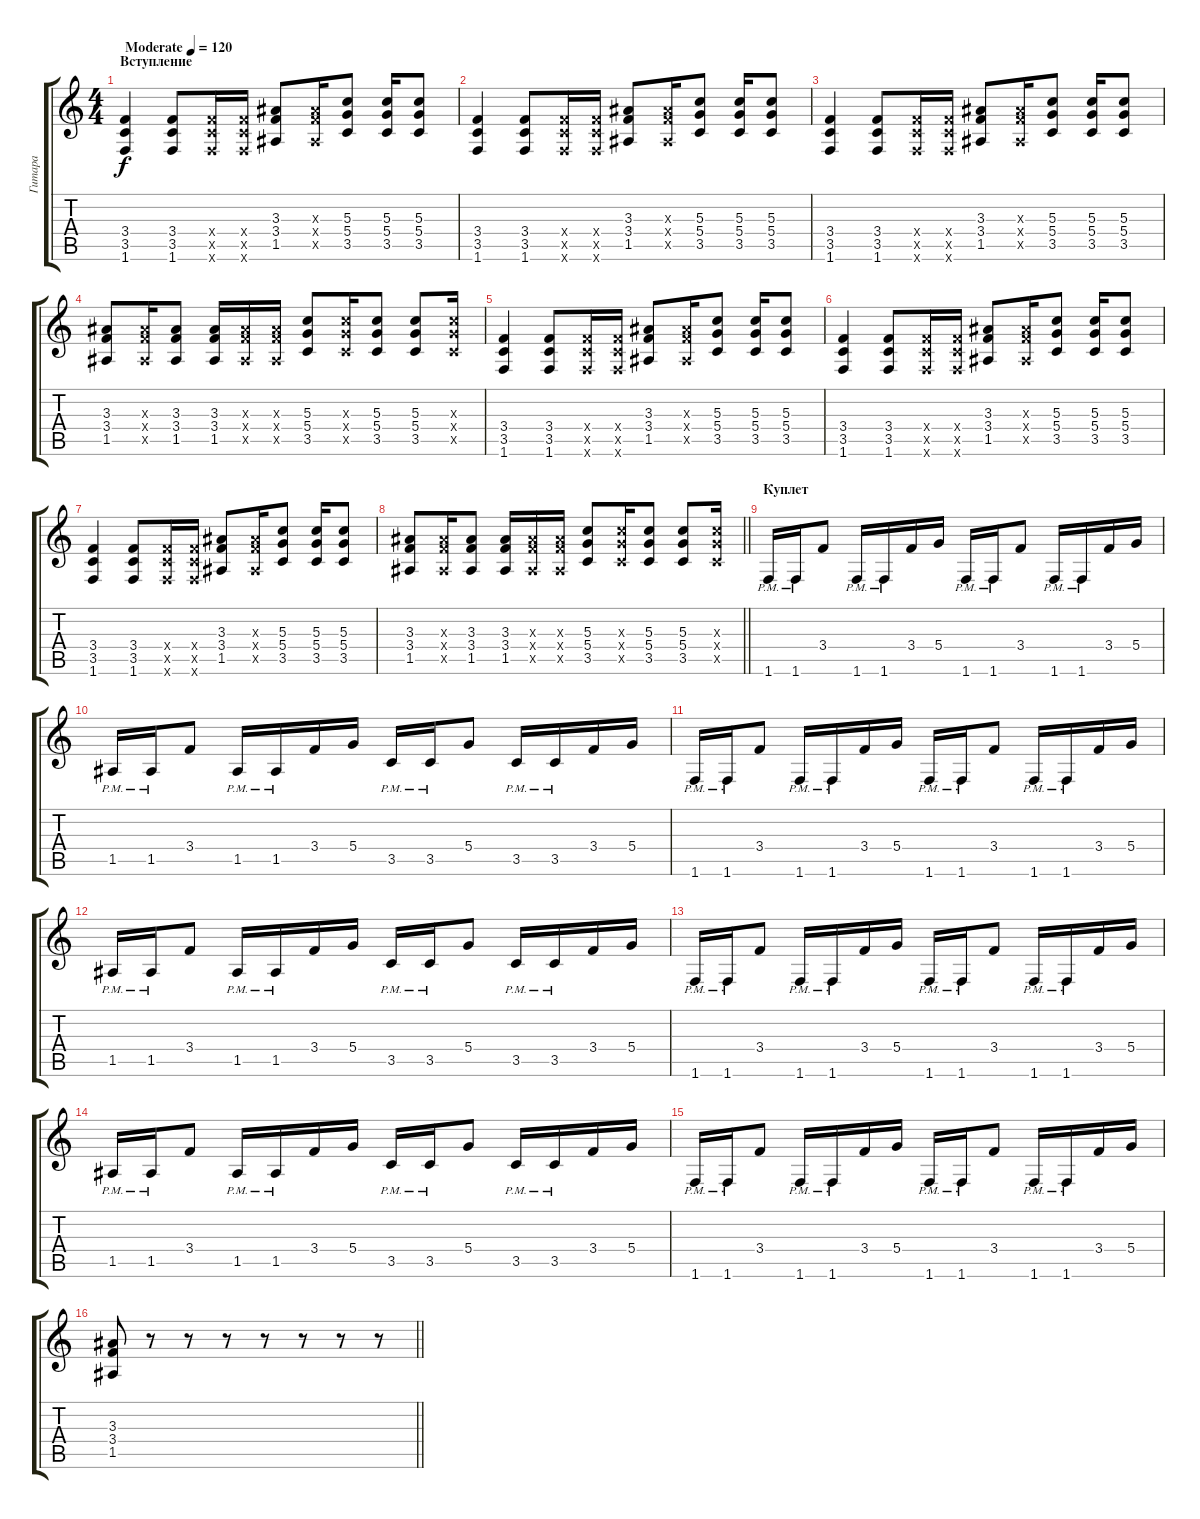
\track ("Гитара" "Гитара") {instrument overdrivenguitar}
\staff {score tabs}
\tuning (E4 B3 G3 D3 A2 E2) {hide}
\ts (4 4)
\section ("" "Вступление")
\tempo (120 "Moderate")
\clef g2
\ks c
(3.4 3.5 1.6).4{dy f instrument overdrivenguitar} (3.4 3.5 1.6).8 (3.4{x} 3.5{x} 1.6{x}).16 (3.4{x} 3.5{x} 1.6{x}).16 (3.3 3.4 1.5).8 (3.3{x} 3.4{x} 1.5{x}).16 (5.3 5.4 3.5).8 (5.3 5.4 3.5).16 (5.3 5.4 3.5).8 |
(3.4 3.5 1.6).4 (3.4 3.5 1.6).8 (3.4{x} 3.5{x} 1.6{x}).16 (3.4{x} 3.5{x} 1.6{x}).16 (3.3 3.4 1.5).8 (3.3{x} 3.4{x} 1.5{x}).16 (5.3 5.4 3.5).8 (5.3 5.4 3.5).16 (5.3 5.4 3.5).8 |
(3.4 3.5 1.6).4 (3.4 3.5 1.6).8 (3.4{x} 3.5{x} 1.6{x}).16 (3.4{x} 3.5{x} 1.6{x}).16 (3.3 3.4 1.5).8 (3.3{x} 3.4{x} 1.5{x}).16 (5.3 5.4 3.5).8 (5.3 5.4 3.5).16 (5.3 5.4 3.5).8 |
(3.3 3.4 1.5).8 (3.3{x} 3.4{x} 1.5{x}).16 (3.3 3.4 1.5).8 (3.3 3.4 1.5).16 (3.3{x} 3.4{x} 1.5{x}).16 (3.3{x} 3.4{x} 1.5{x}).16 (5.3 5.4 3.5).8 (5.3{x} 5.4{x} 3.5{x}).16 (5.3 5.4 3.5).8 (5.3 5.4 3.5).8 (5.3{x} 5.4{x} 3.5{x}).16 |
(3.4 3.5 1.6).4 (3.4 3.5 1.6).8 (3.4{x} 3.5{x} 1.6{x}).16 (3.4{x} 3.5{x} 1.6{x}).16 (3.3 3.4 1.5).8 (3.3{x} 3.4{x} 1.5{x}).16 (5.3 5.4 3.5).8 (5.3 5.4 3.5).16 (5.3 5.4 3.5).8 |
(3.4 3.5 1.6).4 (3.4 3.5 1.6).8 (3.4{x} 3.5{x} 1.6{x}).16 (3.4{x} 3.5{x} 1.6{x}).16 (3.3 3.4 1.5).8 (3.3{x} 3.4{x} 1.5{x}).16 (5.3 5.4 3.5).8 (5.3 5.4 3.5).16 (5.3 5.4 3.5).8 |
(3.4 3.5 1.6).4 (3.4 3.5 1.6).8 (3.4{x} 3.5{x} 1.6{x}).16 (3.4{x} 3.5{x} 1.6{x}).16 (3.3 3.4 1.5).8 (3.3{x} 3.4{x} 1.5{x}).16 (5.3 5.4 3.5).8 (5.3 5.4 3.5).16 (5.3 5.4 3.5).8 |
\barLineRight lightlight
(3.3 3.4 1.5).8 (3.3{x} 3.4{x} 1.5{x}).16 (3.3 3.4 1.5).8 (3.3 3.4 1.5).16 (3.3{x} 3.4{x} 1.5{x}).16 (3.3{x} 3.4{x} 1.5{x}).16 (5.3 5.4 3.5).8 (5.3{x} 5.4{x} 3.5{x}).16 (5.3 5.4 3.5).8 (5.3 5.4 3.5).8 (5.3{x} 5.4{x} 3.5{x}).16 |
\section ("" "Куплет")
1.6{pm}.16 1.6{pm}.16 3.4.8 1.6{pm}.16 1.6{pm}.16 3.4.16 5.4.16 1.6{pm}.16 1.6{pm}.16 3.4.8 1.6{pm}.16 1.6{pm}.16 3.4.16 5.4.16 |
1.5{pm}.16 1.5{pm}.16 3.4.8 1.5{pm}.16 1.5{pm}.16 3.4.16 5.4.16 3.5{pm}.16 3.5{pm}.16 5.4.8 3.5{pm}.16 3.5{pm}.16 3.4.16 5.4.16 |
1.6{pm}.16 1.6{pm}.16 3.4.8 1.6{pm}.16 1.6{pm}.16 3.4.16 5.4.16 1.6{pm}.16 1.6{pm}.16 3.4.8 1.6{pm}.16 1.6{pm}.16 3.4.16 5.4.16 |
1.5{pm}.16 1.5{pm}.16 3.4.8 1.5{pm}.16 1.5{pm}.16 3.4.16 5.4.16 3.5{pm}.16 3.5{pm}.16 5.4.8 3.5{pm}.16 3.5{pm}.16 3.4.16 5.4.16 |
1.6{pm}.16 1.6{pm}.16 3.4.8 1.6{pm}.16 1.6{pm}.16 3.4.16 5.4.16 1.6{pm}.16 1.6{pm}.16 3.4.8 1.6{pm}.16 1.6{pm}.16 3.4.16 5.4.16 |
1.5{pm}.16 1.5{pm}.16 3.4.8 1.5{pm}.16 1.5{pm}.16 3.4.16 5.4.16 3.5{pm}.16 3.5{pm}.16 5.4.8 3.5{pm}.16 3.5{pm}.16 3.4.16 5.4.16 |
1.6{pm}.16 1.6{pm}.16 3.4.8 1.6{pm}.16 1.6{pm}.16 3.4.16 5.4.16 1.6{pm}.16 1.6{pm}.16 3.4.8 1.6{pm}.16 1.6{pm}.16 3.4.16 5.4.16 |
\barLineRight lightlight
(3.3 3.4 1.5).8 r.8 r.8 r.8 r.8 r.8 r.8 r.8
